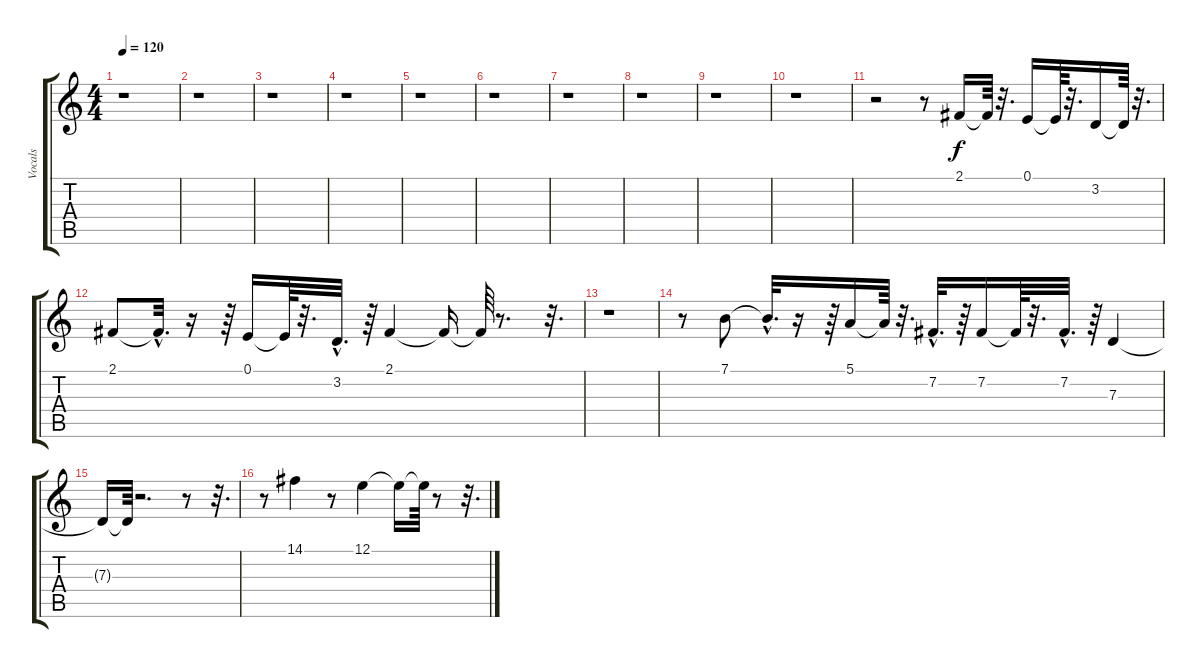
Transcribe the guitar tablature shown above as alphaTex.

\track ("Vocals" "Vocals") {instrument fx4atmosphere}
\staff {score tabs}
\tuning (E4 B3 G3 D3 A2 E2) {hide}
\ts (4 4)
\tempo 120
\clef g2
\ks c
r.1{dy f} |
r.1 |
r.1 |
r.1 |
r.1 |
r.1 |
r.1 |
r.1 |
r.1 |
r.1 |
r.2 r.8 2.1.16 2.1{t}.64 r.32{d} 0.1.16 0.1{t}.64 r.32{d} 3.2.16 3.2{t}.64 r.32{d} |
2.1.8 2.1{hac t}.32{d} r.16 r.64 0.1.16 0.1{t}.64 r.32{d} 3.2{hac}.32{d} r.64 2.1.4 2.1{t}.16 2.1{t}.64 r.8{d} r.32{d} |
r.1 |
r.8 7.1.8 7.1{hac t}.32{d} r.16 r.64 5.1.16 5.1{t}.64 r.32{d} 7.2{hac}.32{d} r.64 7.2.16 7.2{t}.64 r.32{d} 7.2{hac}.32{d} r.64 7.3.4 |
7.3{t}.16 7.3{t}.64 r.2{d} r.8 r.32{d} |
r.8 14.1.4 r.8 12.1.4 12.1{t}.16 12.1{t}.64 r.8 r.32{d}
